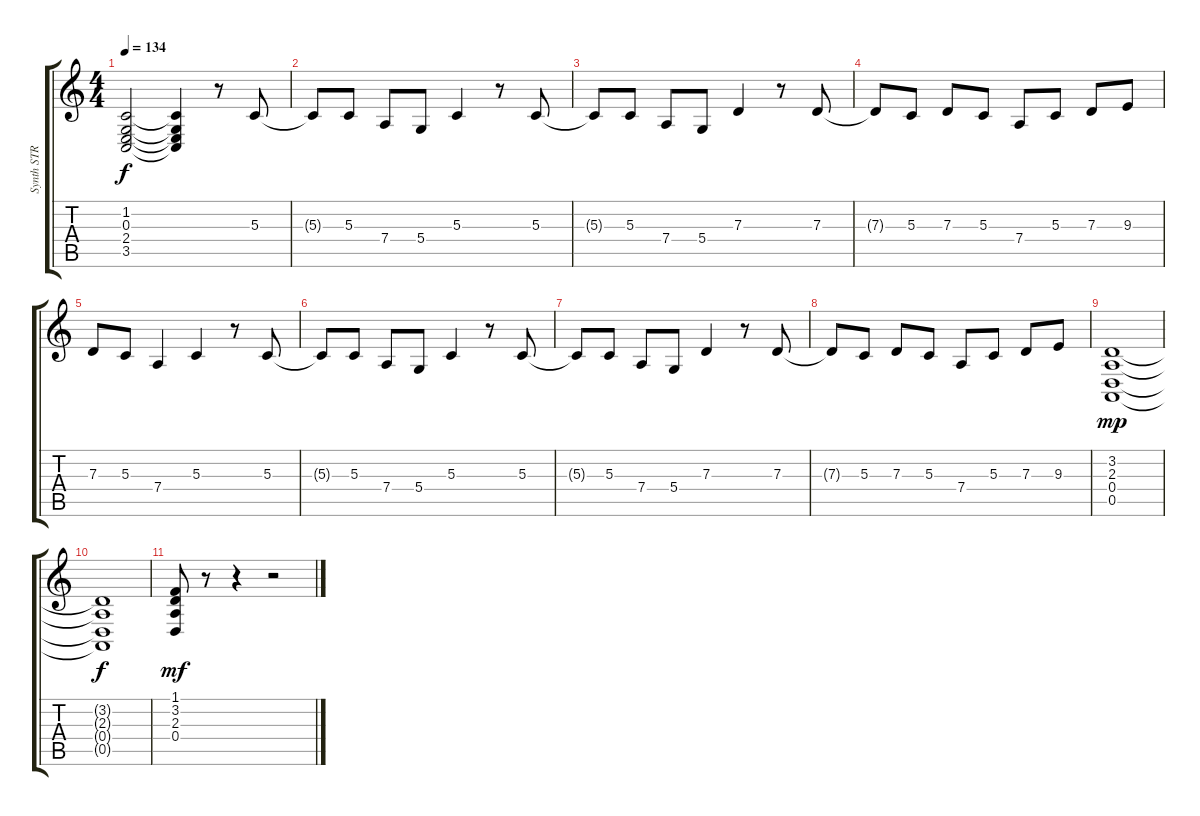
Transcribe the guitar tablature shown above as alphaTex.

\track ("Synth STR" "Synth STR") {instrument stringensemble1}
\staff {score tabs}
\tuning (E4 B3 G3 D3 A2 E2) {hide}
\ts (4 4)
\tempo 134
\clef g2
\ks c
(1.2{t} 0.3{t} 2.4{t} 3.5{t}).2{dy f} (1.2{t} 0.3{t} 2.4{t} 3.5{t}).4 r.8 5.3.8 |
5.3{t}.8 5.3.8 7.4.8 5.4.8 5.3.4 r.8 5.3.8 |
5.3{t}.8 5.3.8 7.4.8 5.4.8 7.3.4 r.8 7.3.8 |
7.3{t}.8 5.3.8 7.3.8 5.3.8 7.4.8 5.3.8 7.3.8 9.3.8 |
7.3.8 5.3.8 7.4.4 5.3.4 r.8 5.3.8 |
5.3{t}.8 5.3.8 7.4.8 5.4.8 5.3.4 r.8 5.3.8 |
5.3{t}.8 5.3.8 7.4.8 5.4.8 7.3.4 r.8 7.3.8 |
7.3{t}.8 5.3.8 7.3.8 5.3.8 7.4.8 5.3.8 7.3.8 9.3.8 |
(3.2 2.3 0.4 0.5).1{dy mp} |
(3.2{t} 2.3{t} 0.4{t} 0.5{t}).1{dy f} |
(1.1 3.2 2.3 0.4).8{dy mf} r.8 r.4 r.2
